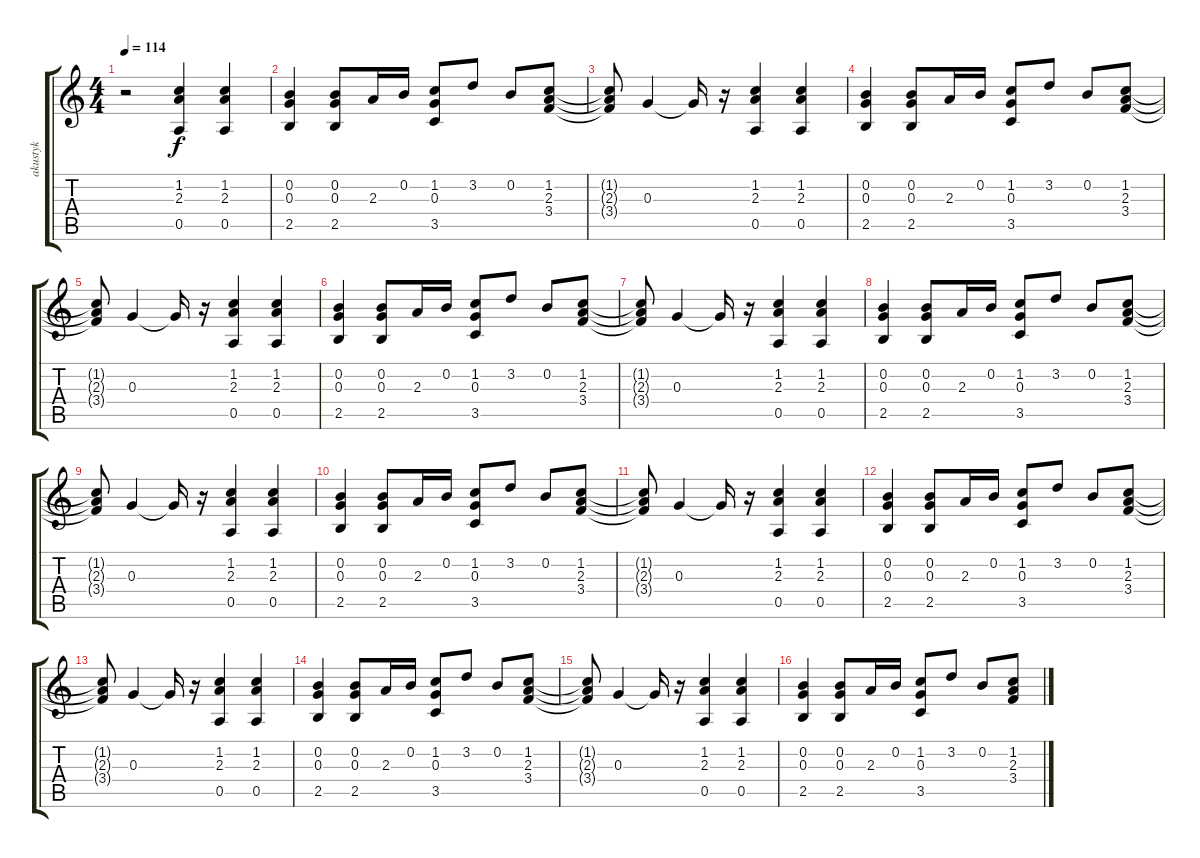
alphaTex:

\track ("akustyk" "akustyk") {instrument acousticguitarsteel}
\staff {score tabs}
\tuning (E4 B3 G3 D3 A2 E2) {hide}
\ts (4 4)
\tempo 114
\clef g2
\ks c
r.2{dy f} (1.2 2.3 0.5).4 (1.2 2.3 0.5).4 |
(0.2 0.3 2.5).4 (0.2 0.3 2.5).8 2.3.16 0.2.16 (1.2 0.3 3.5).8 3.2.8 0.2.8 (1.2 2.3 3.4).8 |
(1.2{t} 2.3{t} 3.4{t}).8 0.3.4 0.3{t}.16 r.16 (1.2 2.3 0.5).4 (1.2 2.3 0.5).4 |
(0.2 0.3 2.5).4 (0.2 0.3 2.5).8 2.3.16 0.2.16 (1.2 0.3 3.5).8 3.2.8 0.2.8 (1.2 2.3 3.4).8 |
(1.2{t} 2.3{t} 3.4{t}).8 0.3.4 0.3{t}.16 r.16 (1.2 2.3 0.5).4 (1.2 2.3 0.5).4 |
(0.2 0.3 2.5).4 (0.2 0.3 2.5).8 2.3.16 0.2.16 (1.2 0.3 3.5).8 3.2.8 0.2.8 (1.2 2.3 3.4).8 |
(1.2{t} 2.3{t} 3.4{t}).8 0.3.4 0.3{t}.16 r.16 (1.2 2.3 0.5).4 (1.2 2.3 0.5).4 |
(0.2 0.3 2.5).4 (0.2 0.3 2.5).8 2.3.16 0.2.16 (1.2 0.3 3.5).8 3.2.8 0.2.8 (1.2 2.3 3.4).8 |
(1.2{t} 2.3{t} 3.4{t}).8 0.3.4 0.3{t}.16 r.16 (1.2 2.3 0.5).4 (1.2 2.3 0.5).4 |
(0.2 0.3 2.5).4 (0.2 0.3 2.5).8 2.3.16 0.2.16 (1.2 0.3 3.5).8 3.2.8 0.2.8 (1.2 2.3 3.4).8 |
(1.2{t} 2.3{t} 3.4{t}).8 0.3.4 0.3{t}.16 r.16 (1.2 2.3 0.5).4 (1.2 2.3 0.5).4 |
(0.2 0.3 2.5).4 (0.2 0.3 2.5).8 2.3.16 0.2.16 (1.2 0.3 3.5).8 3.2.8 0.2.8 (1.2 2.3 3.4).8 |
(1.2{t} 2.3{t} 3.4{t}).8 0.3.4 0.3{t}.16 r.16 (1.2 2.3 0.5).4 (1.2 2.3 0.5).4 |
(0.2 0.3 2.5).4 (0.2 0.3 2.5).8 2.3.16 0.2.16 (1.2 0.3 3.5).8 3.2.8 0.2.8 (1.2 2.3 3.4).8 |
(1.2{t} 2.3{t} 3.4{t}).8 0.3.4 0.3{t}.16 r.16 (1.2 2.3 0.5).4 (1.2 2.3 0.5).4 |
(0.2 0.3 2.5).4 (0.2 0.3 2.5).8 2.3.16 0.2.16 (1.2 0.3 3.5).8 3.2.8 0.2.8 (1.2 2.3 3.4).8
